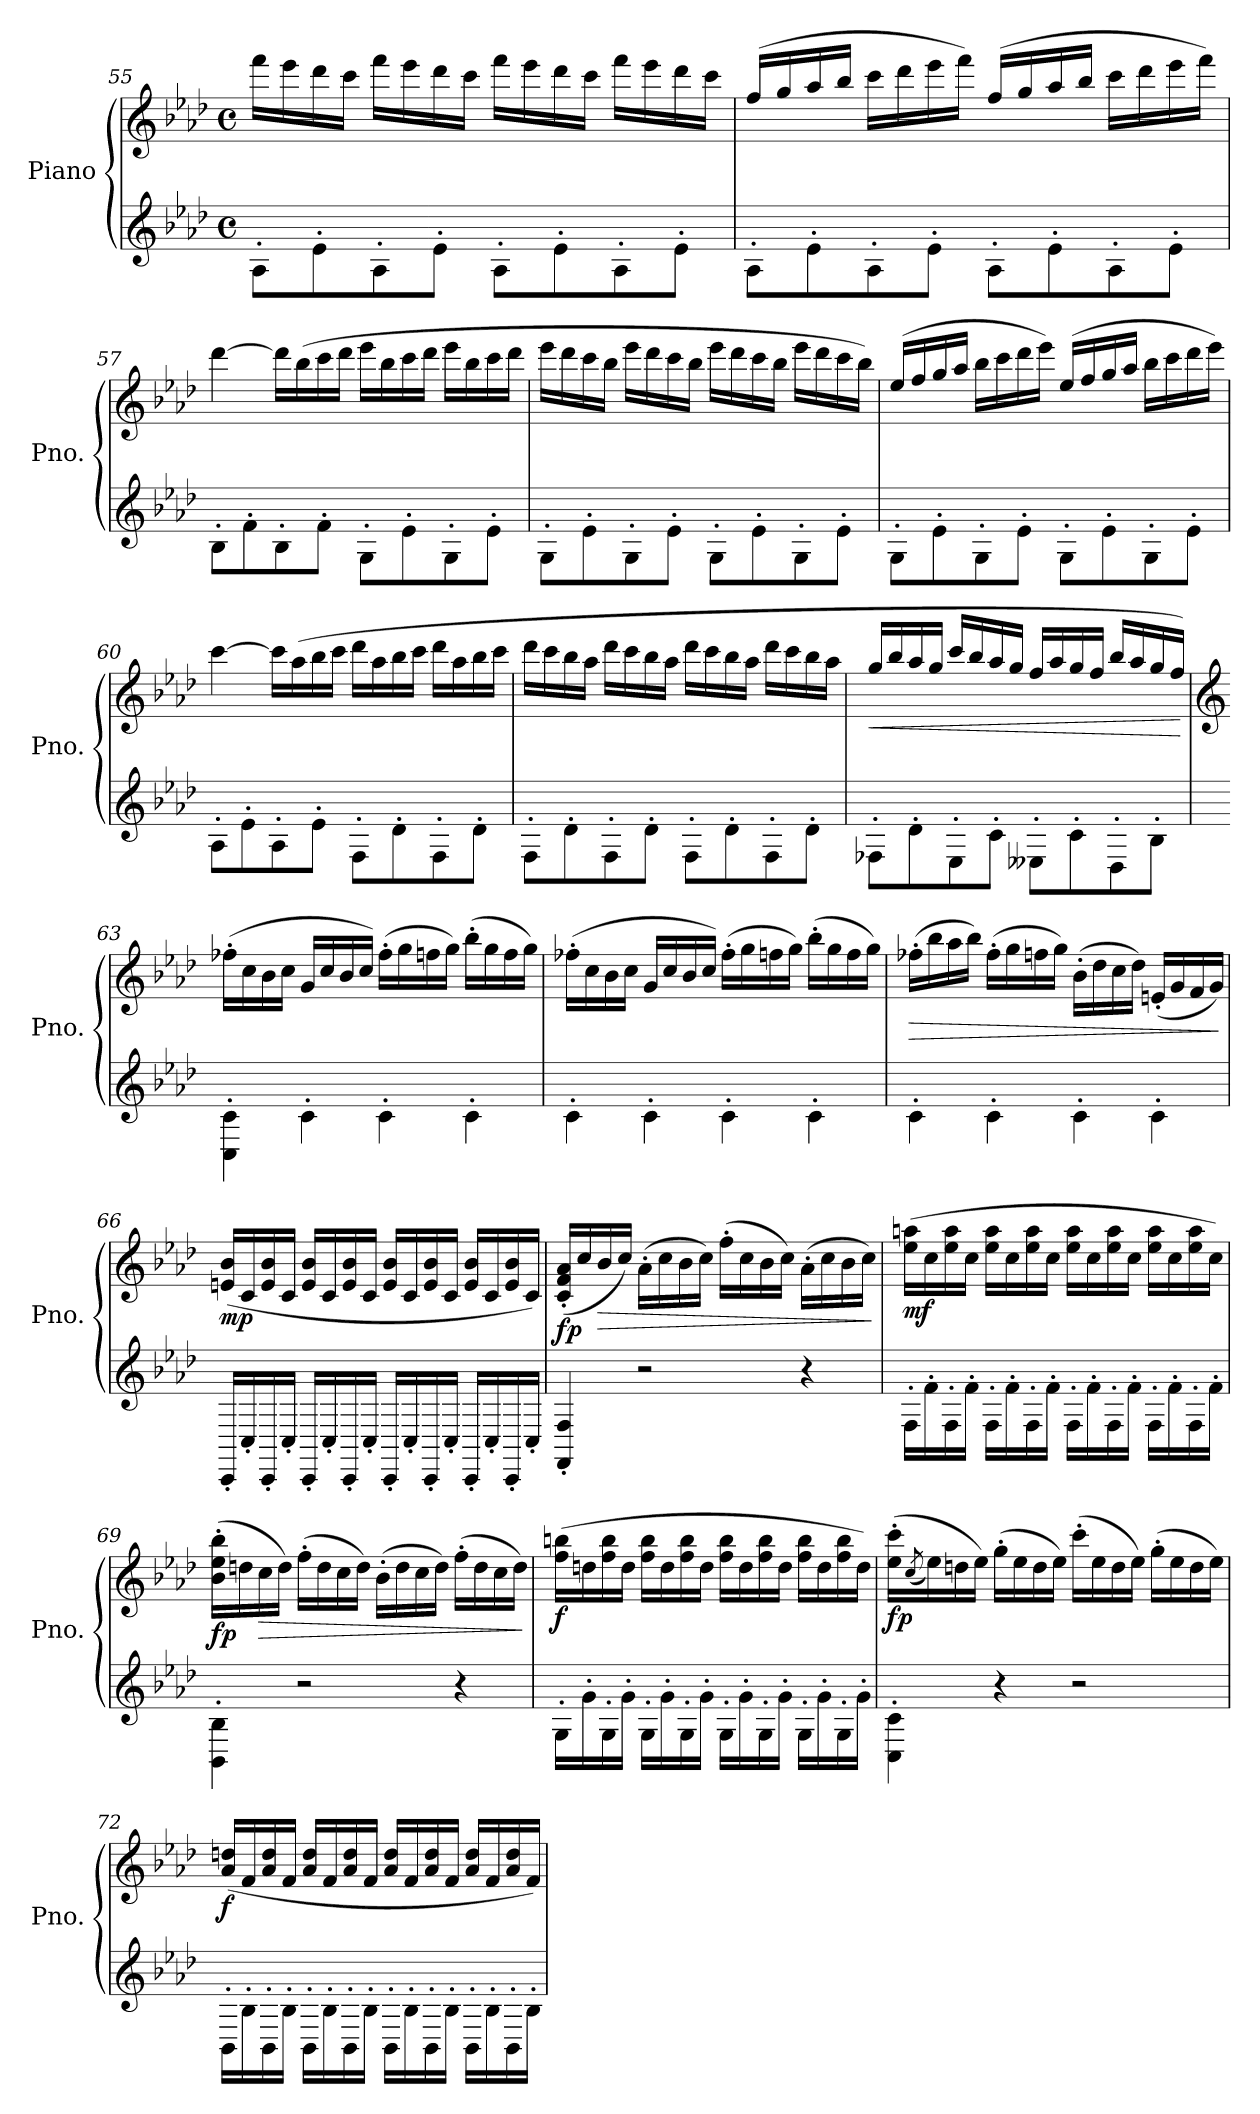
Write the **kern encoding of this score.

**kern	**kern	**dynam
*part1	*part1	*part1
*staff2	*staff1	*staff1/2
*I"Piano	*	*
*I'Pno.	*	*
!!LO:LB:g=z
*clefG2	*clefG2	*
*k[b-e-a-d-]	*k[b-e-a-d-]	*
*M4/4	*M4/4	*
*met(c)	*met(c)	*
=55	=55	=55
8A-'\L	16fff\LL	.
.	16eee-\	.
8e-'\	16ddd-\	.
.	16ccc\JJ	.
8A-'\	16fff\LL	.
.	16eee-\	.
8e-'\J	16ddd-\	.
.	16ccc\JJ	.
8A-'\L	16fff\LL	.
.	16eee-\	.
8e-'\	16ddd-\	.
.	16ccc\JJ	.
8A-'\	16fff\LL	.
.	16eee-\	.
8e-'\J	16ddd-\	.
.	16ccc\JJ	.
=56	=56	=56
8A-'\L	(>16ff/LL	.
.	16gg/	.
8e-'\	16aa-/	.
.	16bb-/JJ	.
8A-'\	16ccc\LL	.
.	16ddd-\	.
8e-'\J	16eee-\	.
.	16fff\JJ)	.
8A-'\L	(>16ff/LL	.
.	16gg/	.
8e-'\	16aa-/	.
.	16bb-/JJ	.
8A-'\	16ccc\LL	.
.	16ddd-\	.
8e-'\J	16eee-\	.
.	16fff\JJ)	.
=57	=57	=57
8B-'\L	[4ddd-\	.
8f'\	.	.
8B-'\	16ddd-\LL]	.
.	(>16bb-\	.
8f'\J	16ccc\	.
.	16ddd-\JJ	.
8G'\L	16eee-\LL	.
.	16bb-\	.
8e-'\	16ccc\	.
.	16ddd-\JJ	.
8G'\	16eee-\LL	.
.	16bb-\	.
8e-'\J	16ccc\	.
.	16ddd-\JJ	.
!!LO:PB:g=z
=58	=58	=58
8G'\L	16eee-\LL	.
.	16ddd-\	.
8e-'\	16ccc\	.
.	16bb-\JJ	.
8G'\	16eee-\LL	.
.	16ddd-\	.
8e-'\J	16ccc\	.
.	16bb-\JJ	.
8G'\L	16eee-\LL	.
.	16ddd-\	.
8e-'\	16ccc\	.
.	16bb-\JJ	.
8G'\	16eee-\LL	.
.	16ddd-\	.
8e-'\J	16ccc\	.
.	16bb-\JJ)	.
=59	=59	=59
8G'\L	(>16ee-/LL	.
.	16ff/	.
8e-'\	16gg/	.
.	16aa-/JJ	.
8G'\	16bb-\LL	.
.	16ccc\	.
8e-'\J	16ddd-\	.
.	16eee-\JJ)	.
8G'\L	(>16ee-/LL	.
.	16ff/	.
8e-'\	16gg/	.
.	16aa-/JJ	.
8G'\	16bb-\LL	.
.	16ccc\	.
8e-'\J	16ddd-\	.
.	16eee-\JJ)	.
=60	=60	=60
8A-'\L	[4ccc\	.
8e-'\	.	.
8A-'\	16ccc\LL]	.
.	(>16aa-\	.
8e-'\J	16bb-\	.
.	16ccc\JJ	.
8F'\L	16ddd-\LL	.
.	16aa-\	.
8d-'\	16bb-\	.
.	16ccc\JJ	.
8F'\	16ddd-\LL	.
.	16aa-\	.
8d-'\J	16bb-\	.
.	16ccc\JJ	.
!!LO:LB:g=z
=61	=61	=61
8F'\L	16ddd-\LL	.
.	16ccc\	.
8d-'\	16bb-\	.
.	16aa-\JJ	.
8F'\	16ddd-\LL	.
.	16ccc\	.
8d-'\J	16bb-\	.
.	16aa-\JJ	.
8F'\L	16ddd-\LL	.
.	16ccc\	.
8d-'\	16bb-\	.
.	16aa-\JJ	.
8F'\	16ddd-\LL	.
.	16ccc\	.
8d-'\J	16bb-\	.
.	16aa-\JJ	.
=62	=62	=62
!	!	!LO:HP:b
8F-X'\L	16gg/LL	<
.	16bb-/	.
8d-'\	16aa-/	.
.	16gg/JJ	.
8E-'\	16ccc/LL	.
.	16bb-/	.
8c'\J	16aa-/	.
.	16gg/JJ	.
8E--X'\L	16ff/LL	.
.	16aa-/	.
8c'\	16gg/	.
.	16ff/JJ	.
8D-'\	16bb-/LL	.
.	16aa-/	.
8B-'\J	16gg/	.
.	16ff/JJ)	.
.	.	[
=63	=63	=63
*	*clefG2	*
4C\' 4c\'	(>16ff-X'\LL	.
.	16cc\	.
.	16b-\	.
.	16cc\JJ	.
4c'\	16g/LL	.
.	16cc/	.
.	16b-/	.
.	16cc/JJ)	.
4c'\	(>16ff-'\LL	.
.	16gg\	.
.	16ffn\	.
.	16gg\JJ)	.
4c'\	(>16bb-'\LL	.
.	16gg\	.
.	16ff\	.
.	16gg\JJ)	.
!!LO:LB:g=z
=64	=64	=64
4c'\	(>16ff-X'\LL	.
.	16cc\	.
.	16b-\	.
.	16cc\JJ	.
4c'\	16g/LL	.
.	16cc/	.
.	16b-/	.
.	16cc/JJ)	.
4c'\	(>16ff-'\LL	.
.	16gg\	.
.	16ffn\	.
.	16gg\JJ)	.
4c'\	(>16bb-'\LL	.
.	16gg\	.
.	16ff\	.
.	16gg\JJ)	.
=65	=65	=65
!	!	!LO:HP:b
4c'\	(>16ff-X'\LL	>
.	16bb-\	.
.	16aa-\	.
.	16bb-\JJ)	.
4c'\	(>16ff-'\LL	.
.	16gg\	.
.	16ffn\	.
.	16gg\JJ)	.
4c'\	(>16b-'\LL	.
.	16dd-\	.
.	16cc\	.
.	16dd-\JJ)	.
4c'\	(<16en'/LL	.
.	16g/	.
.	16f/	.
.	16g/JJ)	.
.	.	]
=66	=66	=66
!	!	!LO:DY:b
16CC'/LL	(<16en/ 16b-/LL	mp
16C'/	16c/	.
16CC'/	16e/ 16b-/	.
16C'/JJ	16c/JJ	.
16CC'/LL	16e/ 16b-/LL	.
16C'/	16c/	.
16CC'/	16e/ 16b-/	.
16C'/JJ	16c/JJ	.
16CC'/LL	16e/ 16b-/LL	.
16C'/	16c/	.
16CC'/	16e/ 16b-/	.
16C'/JJ	16c/JJ	.
16CC'/LL	16e/ 16b-/LL	.
16C'/	16c/	.
16CC'/	16e/ 16b-/	.
16C'/JJ	16c/JJ)	.
!!LO:LB:g=z
=67	=67	=67
!	!	!LO:DY:b
4FF/' 4F/'	(<16c/' 16f/' 16a-/'LL	fp
.	16cc/	.
!	!	!LO:HP:b
.	16b-/	>
.	16cc/JJ)	.
2r	(>16a-'\LL	.
.	16cc\	.
.	16b-\	.
.	16cc\JJ)	.
.	(>16ff'\LL	.
.	16cc\	.
.	16b-\	.
.	16cc\JJ)	.
4r	(>16a-'\LL	.
.	16cc\	.
.	16b-\	.
.	16cc\JJ)	.
.	.	]
=68	=68	=68
!	!	!LO:DY:b
16F'\LL	(>16ee-\ 16aan\LL	mf
16f'\	16cc\	.
16F'\	16ee-\ 16aa\	.
16f'\JJ	16cc\JJ	.
16F'\LL	16ee-\ 16aa\LL	.
16f'\	16cc\	.
16F'\	16ee-\ 16aa\	.
16f'\JJ	16cc\JJ	.
16F'\LL	16ee-\ 16aa\LL	.
16f'\	16cc\	.
16F'\	16ee-\ 16aa\	.
16f'\JJ	16cc\JJ	.
16F'\LL	16ee-\ 16aa\LL	.
16f'\	16cc\	.
16F'\	16ee-\ 16aa\	.
16f'\JJ	16cc\JJ)	.
=69	=69	=69
!	!	!LO:DY:b
4BB-\' 4B-\'	(>16b-\' 16ee-\' 16bb-\'LL	fp
.	16ddn\	.
!	!	!LO:HP:b
.	16cc\	>
.	16dd\JJ)	.
2r	(>16ff'\LL	.
.	16dd\	.
.	16cc\	.
.	16dd\JJ)	.
.	(>16b-'\LL	.
.	16dd\	.
.	16cc\	.
.	16dd\JJ)	.
4r	(>16ff'\LL	.
.	16dd\	.
.	16cc\	.
.	16dd\JJ)	.
.	.	]
!!LO:LB:g=z
=70	=70	=70
!	!	!LO:DY:b
16G'\LL	(>16ff\ 16bbn\LL	f
16g'\	16ddn\	.
16G'\	16ff\ 16bb\	.
16g'\JJ	16dd\JJ	.
16G'\LL	16ff\ 16bb\LL	.
16g'\	16dd\	.
16G'\	16ff\ 16bb\	.
16g'\JJ	16dd\JJ	.
16G'\LL	16ff\ 16bb\LL	.
16g'\	16dd\	.
16G'\	16ff\ 16bb\	.
16g'\JJ	16dd\JJ	.
16G'\LL	16ff\ 16bb\LL	.
16g'\	16dd\	.
16G'\	16ff\ 16bb\	.
16g'\JJ	16dd\JJ)	.
=71	=71	=71
!	!	!LO:DY:b
4C\' 4c\'	(>16ee-\' 16ccc\'LL	fp
.	(<8qcc/	.
.	16ee-\)	.
.	16ddn\	.
.	16ee-\JJ)	.
4r	(>16gg'\LL	.
.	16ee-\	.
.	16dd\	.
.	16ee-\JJ)	.
2r	(>16ccc'\LL	.
.	16ee-\	.
.	16dd\	.
.	16ee-\JJ)	.
.	(>16gg'\LL	.
.	16ee-\	.
.	16dd\	.
.	16ee-\JJ)	.
=72	=72	=72
!	!	!LO:DY:b
16BB-'\LL	(<16a-/ 16ddn/LL	f
16B-'\	16f/	.
16BB-'\	16a-/ 16dd/	.
16B-'\JJ	16f/JJ	.
16BB-'\LL	16a-/ 16dd/LL	.
16B-'\	16f/	.
16BB-'\	16a-/ 16dd/	.
16B-'\JJ	16f/JJ	.
16BB-'\LL	16a-/ 16dd/LL	.
16B-'\	16f/	.
16BB-'\	16a-/ 16dd/	.
16B-'\JJ	16f/JJ	.
16BB-'\LL	16a-/ 16dd/LL	.
16B-'\	16f/	.
16BB-'\	16a-/ 16dd/	.
16B-'\JJ	16f/JJ)	.
=	=	=
*-	*-	*-
